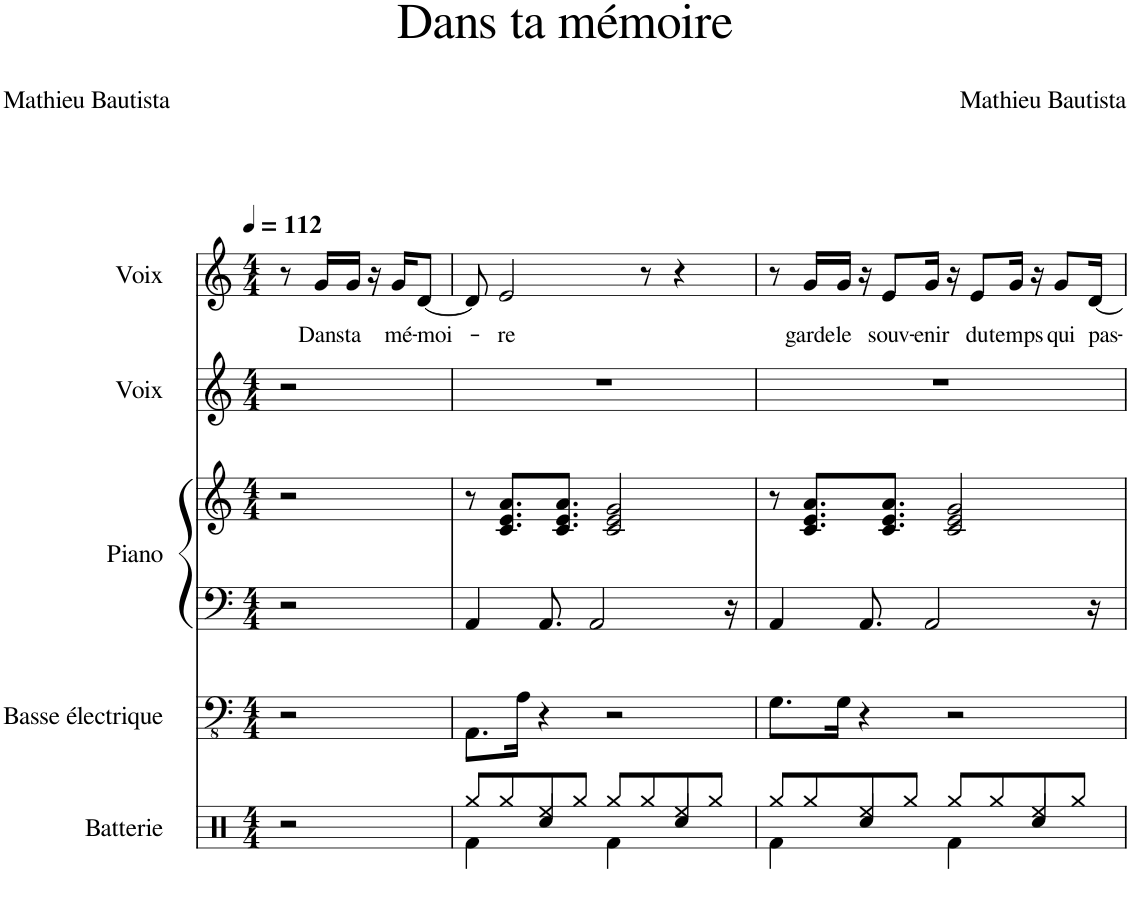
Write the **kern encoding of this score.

**kern	**kern	**kern	**kern	**kern	**kern	**text
*part5	*part4	*part3	*part3	*part2	*part1	*part1
*staff6	*staff5	*staff4	*staff3	*staff2	*staff1	*staff1
*I"Batterie	*I"Basse électrique	*I"Piano	*	*I"Voix	*I"Voix	*
*I'Batt.	*I'B. él.	*I'Pia.	*	*I'Vx.	*I'Vx.	*
*clefX	*clefFv4	*clefF4	*clefG2	*clefG2	*clefG2	*
*k[]	*k[]	*k[]	*k[]	*k[]	*k[]	*
*M4/4	*M4/4	*M4/4	*M4/4	*M4/4	*M4/4	*
*MM112	*MM112	*MM112	*MM112	*MM112	*MM112	*
=1	=1	=1	=1	=1	=1	=1
2r	2r	2r	2r	2r	8r	.
!	!	!	!	!	!	!LO:LY:b
.	.	.	.	.	16g/LL	Dans
!	!	!	!	!	!	!LO:LY:b
.	.	.	.	.	16g/JJ	ta
.	.	.	.	.	16r	.
!	!	!	!	!	!	!LO:LY:b
.	.	.	.	.	16g/KL	mé-
!	!	!	!	!	!	!LO:LY:b
.	.	.	.	.	[8d/J	-moi-
=2	=2	=2	=2	=2	=2	=2
*^	*	*	*	*	*	*
4Rf\	8Rgg/L	8.AAA\L	4AA/	8r	1r	8d/]	.
!	!	!	!	!	!	!	!LO:LY:b
.	8Rgg/	.	.	8.c/ 8.e/ 8.a/L	.	2e/	-re
.	.	16AA\Jk	.	.	.	.	.
4Rcc/	8Ree/	4r	8.AA/	.	.	.	.
.	.	.	.	8.c/ 8.e/ 8.a/J	.	.	.
.	8Rgg/J	.	.	.	.	.	.
.	.	.	2AA/	.	.	.	.
4Rf\	8Rgg/L	2r	.	2c/ 2e/ 2g/	.	.	.
.	8Rgg/	.	.	.	.	8r	.
4Rcc/	8Ree/	.	.	.	.	4r	.
.	8Rgg/J	.	.	.	.	.	.
.	.	.	16r	.	.	.	.
=3	=3	=3	=3	=3	=3	=3	=3
4Rf\	8Rgg/L	8.GG\L	4AA/	8r	1r	8r	.
!	!	!	!	!	!	!	!LO:LY:b
.	8Rgg/	.	.	8.c/ 8.e/ 8.a/L	.	16g/LL	garde
!	!	!	!	!	!	!	!LO:LY:b
.	.	16GG\Jk	.	.	.	16g/JJ	le
4Rcc/	8Ree/	4r	8.AA/	.	.	16r	.
!	!	!	!	!	!	!	!LO:LY:b
.	.	.	.	8.c/ 8.e/ 8.a/J	.	8e/L	souv-
.	8Rgg/J	.	.	.	.	.	.
!	!	!	!	!	!	!	!LO:LY:b
.	.	.	2AA/	.	.	16g/Jk	-enir
4Rf\	8Rgg/L	2r	.	2c/ 2e/ 2g/	.	16r	.
!	!	!	!	!	!	!	!LO:LY:b
.	.	.	.	.	.	8e/L	du
.	8Rgg/	.	.	.	.	.	.
!	!	!	!	!	!	!	!LO:LY:b
.	.	.	.	.	.	16g/Jk	temps
4Rcc/	8Ree/	.	.	.	.	16r	.
!	!	!	!	!	!	!	!LO:LY:b
.	.	.	.	.	.	8g/L	qui
.	8Rgg/J	.	.	.	.	.	.
!	!	!	!	!	!	!	!LO:LY:b
.	.	.	16r	.	.	[16d/Jk	pas-
*v	*v	*	*	*	*	*	*
=	=	=	=	=	=	=
*-	*-	*-	*-	*-	*-	*-
